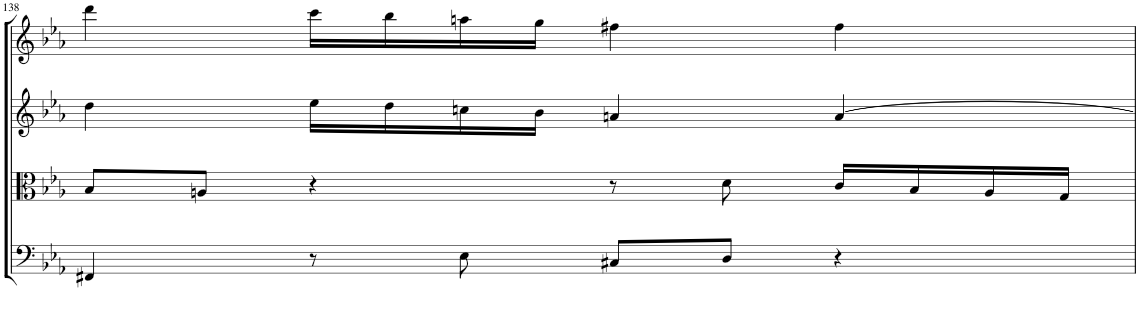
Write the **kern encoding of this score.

**kern	**kern	**kern	**kern
*part4	*part3	*part2	*part1
*staff4	*staff3	*staff2	*staff1
*I"Cello	*I"Viola	*I"Violin 2	*I"Violin 1
*	*I'Vla	*I'Vln	*I'Vln
!!LO:PB:g=z
*clefF4	*clefC3	*clefG2	*clefG2
*k[b-e-a-]	*k[b-e-a-]	*k[b-e-a-]	*k[b-e-a-]
*E-:	*E-:	*E-:	*E-:
*M4/4	*M4/4	*M4/4	*M4/4
*met(c)	*met(c)	*met(c)	*met(c)
=138	=138	=138	=138
4FF#X/	8B-/L	4dd\	4ddd\
.	8An/J	.	.
8r	4r	16ee-\LL	16ccc\LL
.	.	16dd\	16bb-\
8E-\	.	16ccn\	16aan\
.	.	16b-\JJ	16gg\JJ
8C#X/L	8r	4an/	4ff#X\
8D/J	8d\	.	.
4r	16c/LL	[4a/	4ff#\
.	16B-/	.	.
.	16A/	.	.
.	16G/JJ	.	.
=	=	=	=
*-	*-	*-	*-
